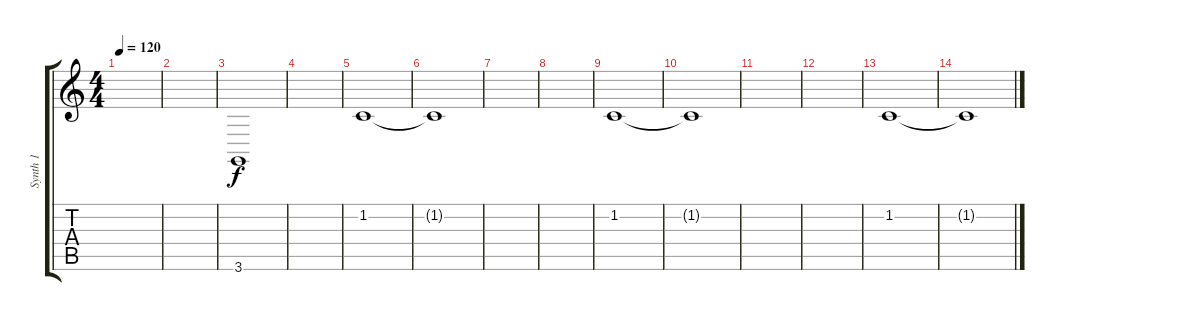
\track ("Synth 1" "Synth 1") {instrument panflute}
\staff {score tabs}
\tuning (E4 B3 G3 D3 A2 E2) {hide}
\ts (4 4)
\tempo 120
\clef g2
\ks c
|
|
3.6.1 |
|
1.2.1 |
1.2{t}.1 |
|
|
1.2.1 |
1.2{t}.1 |
|
|
1.2.1 |
1.2{t}.1
